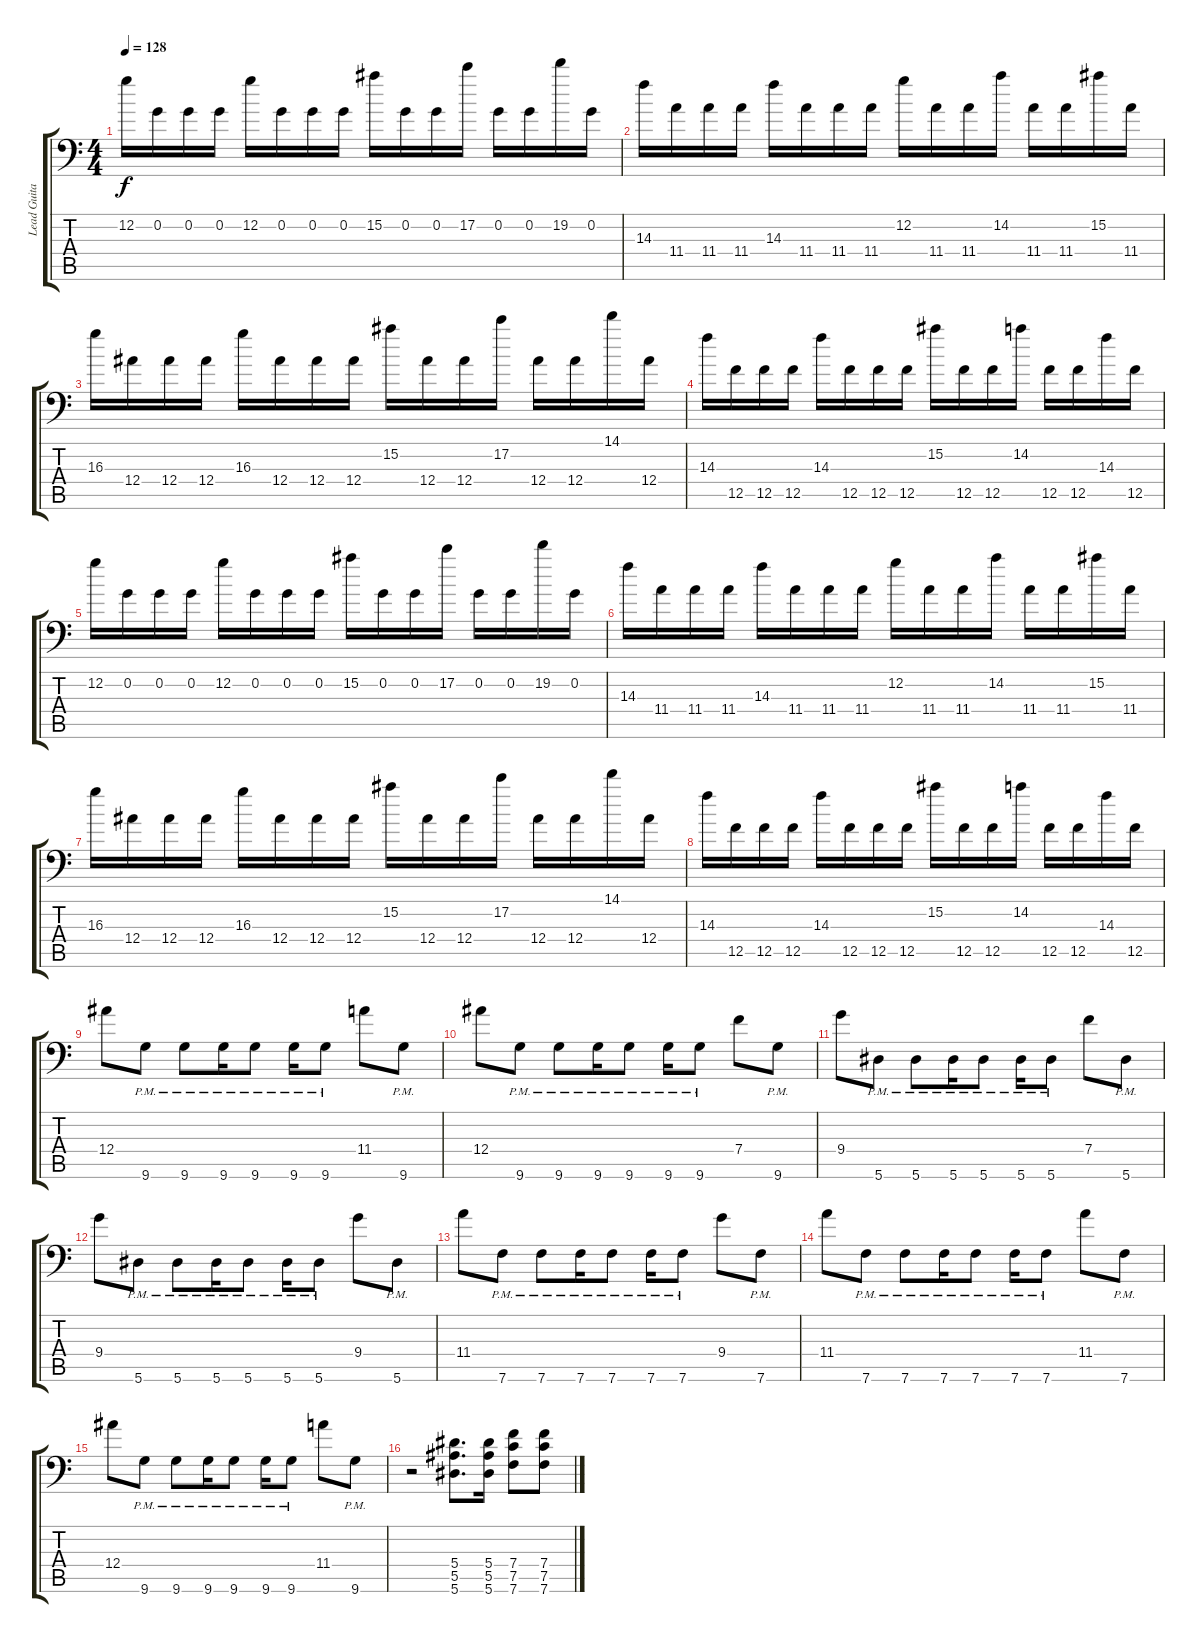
\track ("Lead Guitar" "Lead Guita") {instrument distortionguitar}
\staff {score tabs}
\tuning (C4 G3 Eb3 Bb2 F2 Bb1) {hide}
\ts (4 4)
\tempo 128
\clef f4
\ks c
12.2.16{dy f} 0.2.16 0.2.16 0.2.16 12.2.16 0.2.16 0.2.16 0.2.16 15.2.16 0.2.16 0.2.16 17.2.16 0.2.16 0.2.16 19.2.16 0.2.16 |
14.3.16 11.4.16 11.4.16 11.4.16 14.3.16 11.4.16 11.4.16 11.4.16 12.2.16 11.4.16 11.4.16 14.2.16 11.4.16 11.4.16 15.2.16 11.4.16 |
16.3.16 12.4.16 12.4.16 12.4.16 16.3.16 12.4.16 12.4.16 12.4.16 15.2.16 12.4.16 12.4.16 17.2.16 12.4.16 12.4.16 14.1.16 12.4.16 |
14.3.16 12.5.16 12.5.16 12.5.16 14.3.16 12.5.16 12.5.16 12.5.16 15.2.16 12.5.16 12.5.16 14.2.16 12.5.16 12.5.16 14.3.16 12.5.16 |
12.2.16 0.2.16 0.2.16 0.2.16 12.2.16 0.2.16 0.2.16 0.2.16 15.2.16 0.2.16 0.2.16 17.2.16 0.2.16 0.2.16 19.2.16 0.2.16 |
14.3.16 11.4.16 11.4.16 11.4.16 14.3.16 11.4.16 11.4.16 11.4.16 12.2.16 11.4.16 11.4.16 14.2.16 11.4.16 11.4.16 15.2.16 11.4.16 |
16.3.16 12.4.16 12.4.16 12.4.16 16.3.16 12.4.16 12.4.16 12.4.16 15.2.16 12.4.16 12.4.16 17.2.16 12.4.16 12.4.16 14.1.16 12.4.16 |
14.3.16 12.5.16 12.5.16 12.5.16 14.3.16 12.5.16 12.5.16 12.5.16 15.2.16 12.5.16 12.5.16 14.2.16 12.5.16 12.5.16 14.3.16 12.5.16 |
12.4.8 9.6{pm}.8 9.6{pm}.8 9.6{pm}.16 9.6{pm}.8 9.6{pm}.16 9.6{pm}.8 11.4.8 9.6{pm}.8 |
12.4.8 9.6{pm}.8 9.6{pm}.8 9.6{pm}.16 9.6{pm}.8 9.6{pm}.16 9.6{pm}.8 7.4.8 9.6{pm}.8 |
9.4.8 5.6{pm}.8 5.6{pm}.8 5.6{pm}.16 5.6{pm}.8 5.6{pm}.16 5.6{pm}.8 7.4.8 5.6{pm}.8 |
9.4.8 5.6{pm}.8 5.6{pm}.8 5.6{pm}.16 5.6{pm}.8 5.6{pm}.16 5.6{pm}.8 9.4.8 5.6{pm}.8 |
11.4.8 7.6{pm}.8 7.6{pm}.8 7.6{pm}.16 7.6{pm}.8 7.6{pm}.16 7.6{pm}.8 9.4.8 7.6{pm}.8 |
11.4.8 7.6{pm}.8 7.6{pm}.8 7.6{pm}.16 7.6{pm}.8 7.6{pm}.16 7.6{pm}.8 11.4.8 7.6{pm}.8 |
12.4.8 9.6{pm}.8 9.6{pm}.8 9.6{pm}.16 9.6{pm}.8 9.6{pm}.16 9.6{pm}.8 11.4.8 9.6{pm}.8 |
r.2 (5.4 5.5 5.6).8{d} (5.4 5.5 5.6).16 (7.4 7.5 7.6).8 (7.4 7.5 7.6).8
